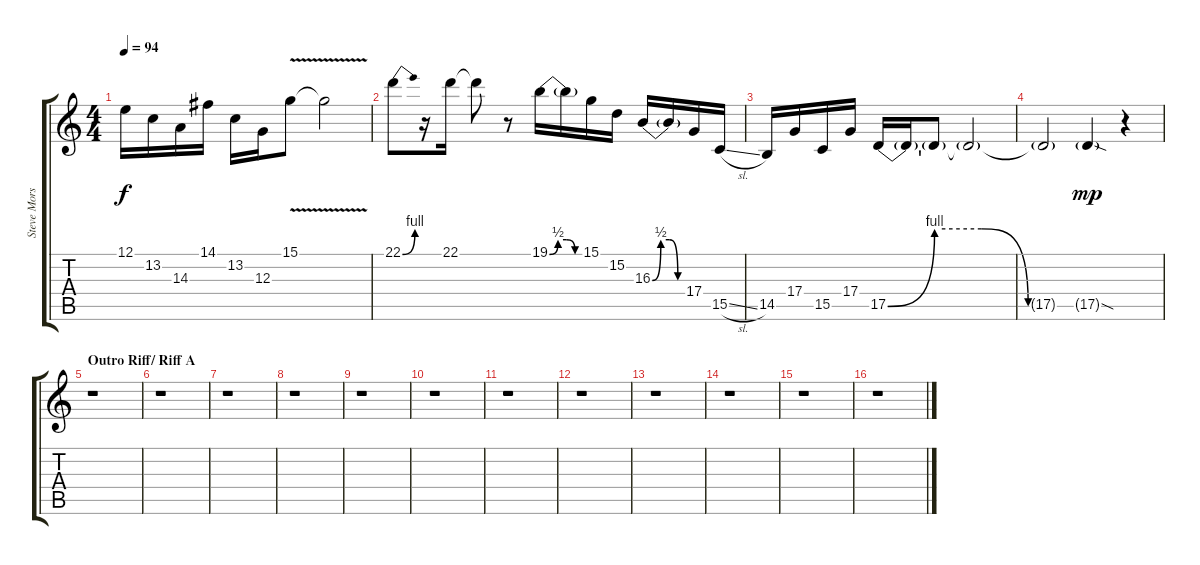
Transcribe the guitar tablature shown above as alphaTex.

\track ("Steve Morse Guitar II Reverb" "Steve Mors") {instrument tremolostrings}
\staff {score tabs}
\tuning (E4 B3 G3 D3 A2 E2) {hide}
\ts (4 4)
\tempo 94
\clef g2
\ks c
12.1.16{dy f} 13.2.16 14.3.16 14.1.16 13.2.16 12.3.16 15.1{v}.8 15.1{t}.2 |
22.1{be (bend 0 0 60 4)}.8 r.16 22.1.16 22.1{t}.8 r.8 19.1{be (custom 0 0 15 2 30 2 45 0 60 0)}.16 19.1{t}.16 15.1.16 15.2.16 16.3{be (custom 0 0 15 2 30 2 45 0 60 0)}.16 16.3{t}.16 17.4.16 15.5{sl}.16 |
14.5.16 17.4.16 15.5.16 17.4.16 17.5{be (custom 0 0 15 4 30 4 45 0 60 0)}.16 17.5{t}.16 17.5{t}.8 17.5{t}.2 |
17.5{t}.2 17.5{sod g}.4{dy mp} r.4 |
\section ("" "Outro Riff/ Riff A")
r.1 |
r.1 |
r.1 |
r.1 |
r.1 |
r.1 |
r.1 |
r.1 |
r.1 |
r.1 |
r.1 |
r.1
